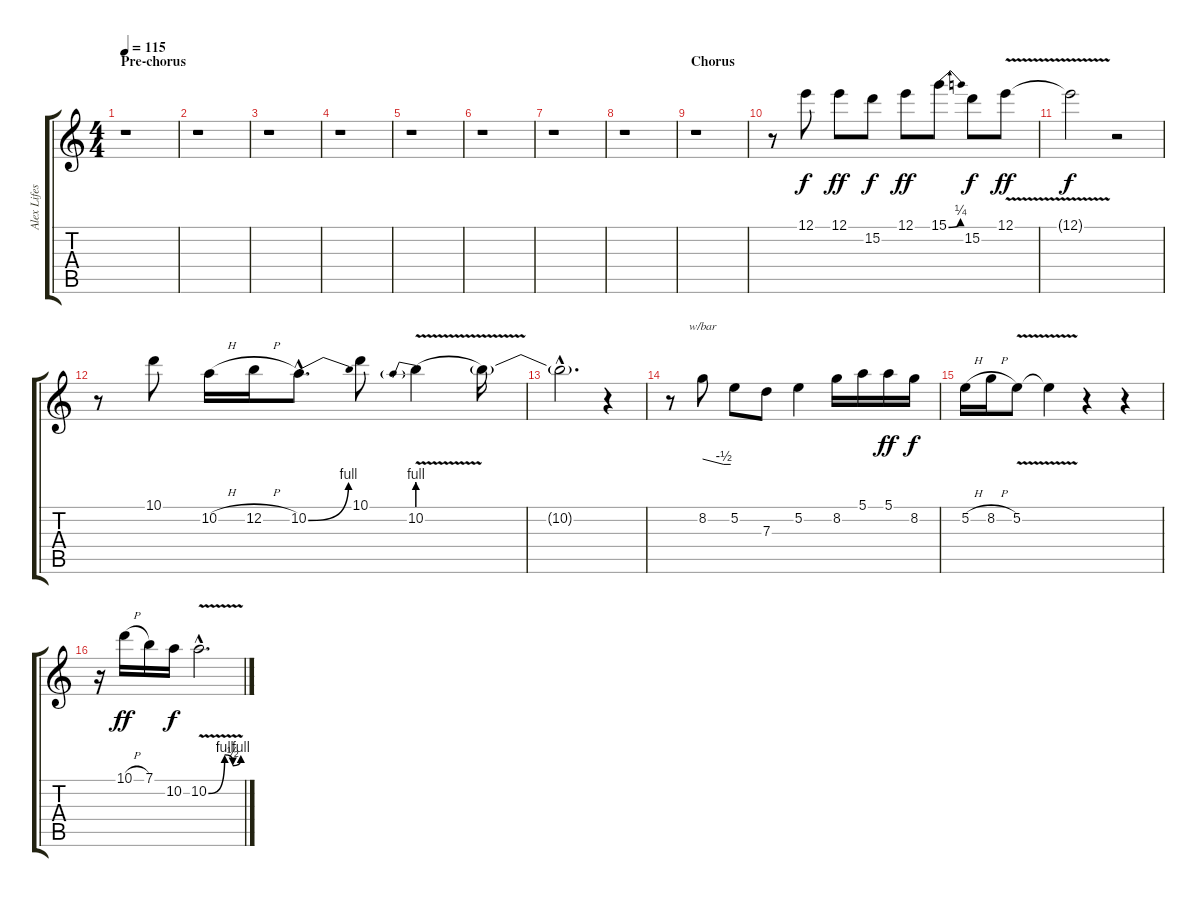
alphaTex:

\track ("Alex Lifeson - Dist. Lead" "Alex Lifes") {instrument overdrivenguitar}
\staff {score tabs}
\tuning (E4 B3 G3 D3 A2 E2) {hide}
\ts (4 4)
\section ("" "Pre-chorus")
\tempo 115
\clef g2
\ks c
r.1{dy f} |
r.1 |
r.1 |
r.1 |
r.1 |
r.1 |
r.1 |
r.1 |
\section ("" "Chorus")
r.1 |
r.8 12.1.8 12.1.8{dy ff} 15.2.8{dy f} 12.1.8{dy ff} 15.1{be (bend 0 0 60 1)}.8 15.2.8{dy f} 12.1{v}.8{dy ff} |
12.1{t}.2{dy f} r.2 |
r.8 10.1.8 10.2{h}.16 12.2{h}.16 10.2{be (bend 0 0 60 4) hac}.8{d} 10.1.8 10.2{be (prebend 0 4 60 4) v}.4 10.2{t}.16 |
10.2{hac t}.2{d} r.4 |
r.8 8.2.8{tbe (custom default 0 0 45 -2 60 -2)} 5.2.8 7.3.8 5.2.4 8.2.16 5.1.16 5.1.16{dy ff} 8.2.16{dy f} |
5.2{h}.16 8.2{h}.16 5.2{v}.8 5.2{t}.4 r.4 r.4 |
r.16 10.1{h}.16{dy ff} 7.1.16 10.2.16{dy f} 10.2{be (custom 0 0 30 4 45 2 60 4) v hac}.2{d}
